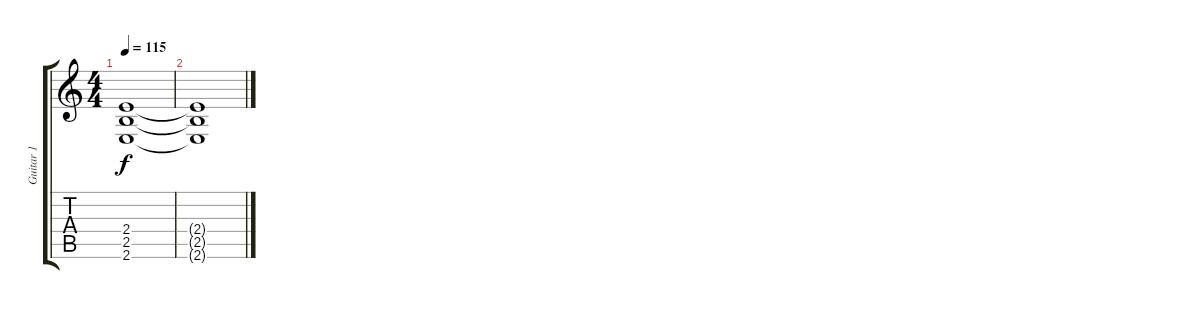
\track ("Guitar 1" "Guitar 1") {instrument distortionguitar}
\staff {score tabs}
\tuning (E4 B3 G3 D3 A2 D2) {hide}
\ts (4 4)
\tempo 115
\clef g2
\ks c
(2.4{t} 2.5{t} 2.6{t}).1{dy f} |
(2.4{t} 2.5{t} 2.6{t}).1
